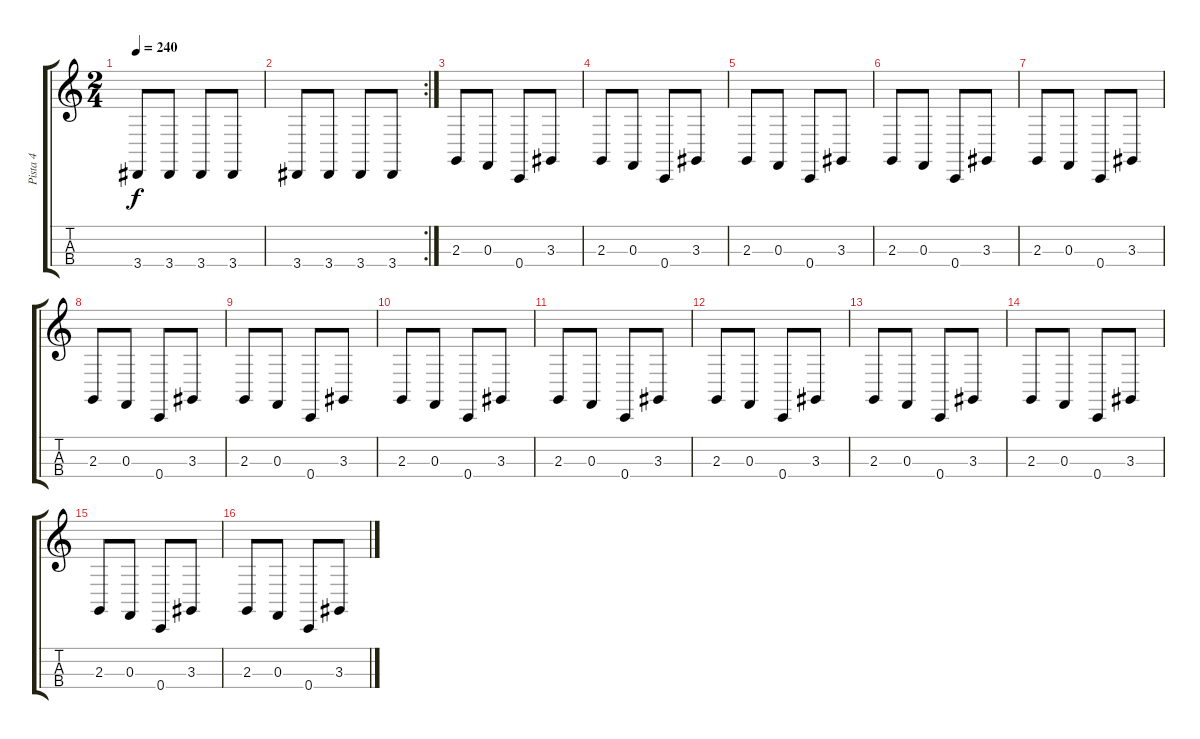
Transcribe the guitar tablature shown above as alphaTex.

\track ("Pista 4" "Pista 4") {instrument cello}
\staff {score tabs}
\tuning (Eb3 Bb2 F2 C2) {hide}
\ts (2 4)
\tempo 240
\clef g2
\ks c
3.4.8{dy f} 3.4.8 3.4.8 3.4.8 |
\rc 2
3.4.8 3.4.8 3.4.8 3.4.8 |
2.3.8 0.3.8 0.4.8 3.3.8 |
2.3.8 0.3.8 0.4.8 3.3.8 |
2.3.8 0.3.8 0.4.8 3.3.8 |
2.3.8 0.3.8 0.4.8 3.3.8 |
2.3.8 0.3.8 0.4.8 3.3.8 |
2.3.8 0.3.8 0.4.8 3.3.8 |
2.3.8 0.3.8 0.4.8 3.3.8 |
2.3.8 0.3.8 0.4.8 3.3.8 |
2.3.8 0.3.8 0.4.8 3.3.8 |
2.3.8 0.3.8 0.4.8 3.3.8 |
2.3.8 0.3.8 0.4.8 3.3.8 |
2.3.8 0.3.8 0.4.8 3.3.8 |
2.3.8 0.3.8 0.4.8 3.3.8 |
2.3.8 0.3.8 0.4.8 3.3.8
